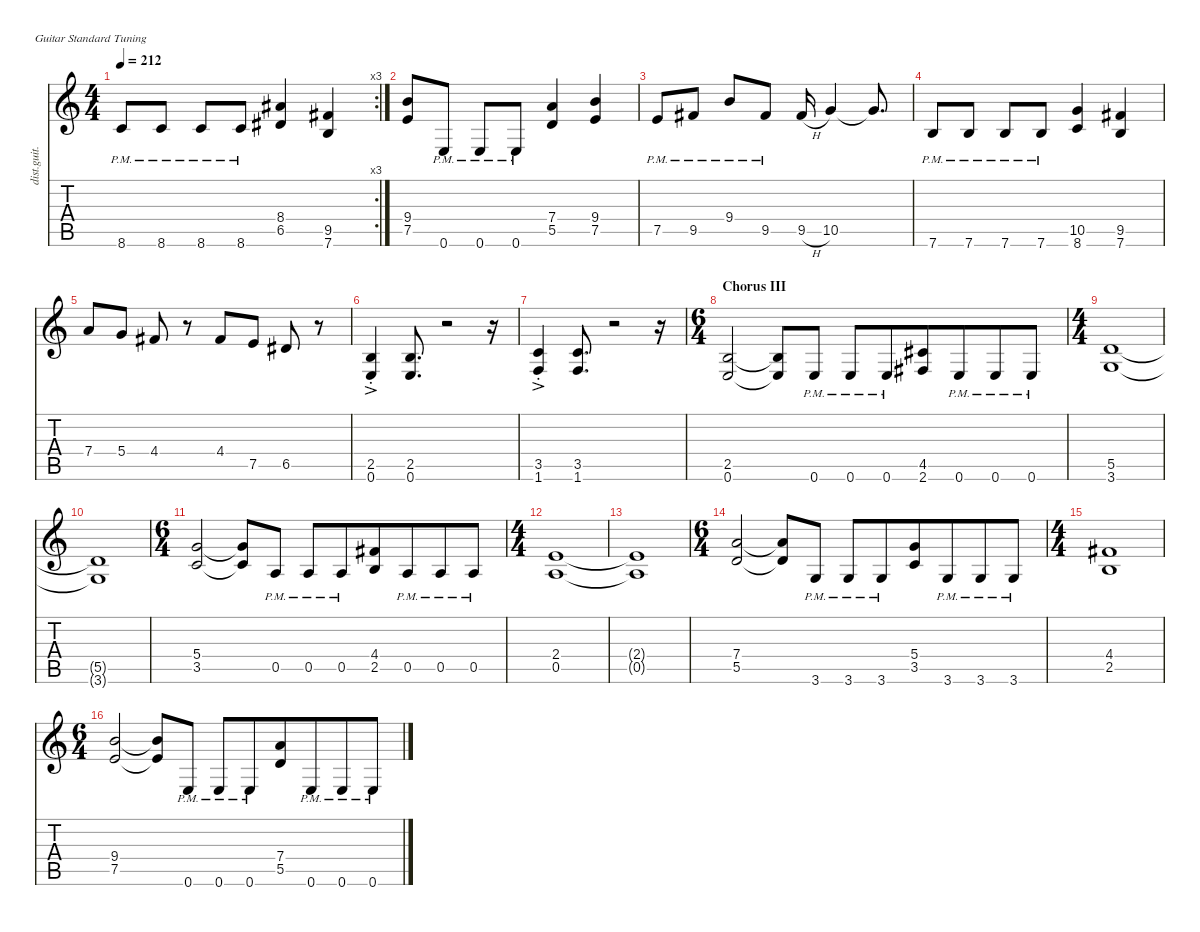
\defaultSystemsLayout 4
\hideDynamics
\bracketExtendMode nobrackets
\track ("Rhythm Guitar (Kirk)" "dist.guit.") {instrument distortionguitar}
\staff {score tabs}
\tuning (E4 B3 G3 D3 A2 E2)
\rc 3
\ts (4 4)
\tempo 212
\clef g2
\ks c
8.6{pm}.8{dy mf} 8.6{pm}.8 8.6{pm}.8 8.6{pm}.8 (8.4{acc #} 6.5{acc #}).4 (9.5{acc #} 7.6).4 |
(9.4 7.5).8 0.6{pm}.8 0.6{pm}.8 0.6{pm}.8 (7.4 5.5).4 (9.4 7.5).4 |
7.5{pm}.8 9.5{pm acc #}.8 9.4{pm}.8 9.5{pm acc #}.8 9.5{h acc #}.16 10.5.4 10.5{t}.8{d} |
7.6{pm}.8 7.6{pm}.8 7.6{pm}.8 7.6{pm}.8 (10.5 8.6).4 (9.5{acc #} 7.6).4 |
7.4.8 5.4.8 4.4{acc #}.8 r.8 4.4{acc #}.8 7.5.8 6.5{acc #}.8 r.8 |
(2.5{ac st} 0.6{ac st}).4{dy mp} (2.5 0.6).8{d dy mf} r.2 r.16 |
(3.5{ac st} 1.6{ac st}).4{dy mp} (3.5 1.6).8{d dy mf} r.2 r.16 |
\ts (6 4)
\beaming (8 2 2 2 6)
\section ("" "Chorus III")
(2.5 0.6).2{dy f} (2.5{t} 0.6{t}).8 0.6{pm}.8 0.6{pm}.8 0.6{pm}.8 (4.5{acc #} 2.6{acc #}).8 0.6{pm}.8 0.6{pm}.8 0.6{pm}.8 |
\ts (4 4)
\beaming (8 2 2 2 2)
(5.5 3.6).1 |
(5.5{t} 3.6{t}).1 |
\ts (6 4)
\beaming (8 2 2 2 6)
(5.4 3.5).2 (5.4{t} 3.5{t}).8 0.5{pm}.8 0.5{pm}.8 0.5{pm}.8 (4.4{acc #} 2.5).8 0.5{pm}.8 0.5{pm}.8 0.5{pm}.8 |
\ts (4 4)
\beaming (8 2 2 2 2)
(2.4 0.5).1 |
(2.4{t} 0.5{t}).1 |
\ts (6 4)
\beaming (8 2 2 2 6)
(7.4 5.5).2 (7.4{t} 5.5{t}).8 3.6{pm}.8 3.6{pm}.8 3.6{pm}.8 (5.4 3.5).8 3.6{pm}.8 3.6{pm}.8 3.6{pm}.8 |
\ts (4 4)
\beaming (8 2 2 2 2)
(4.4{acc #} 2.5).1 |
\ts (6 4)
\beaming (8 2 2 2 6)
(9.4 7.5).2 (9.4{t} 7.5{t}).8 0.6{pm}.8 0.6{pm}.8 0.6{pm}.8 (7.4 5.5).8 0.6{pm}.8 0.6{pm}.8 0.6{pm}.8
